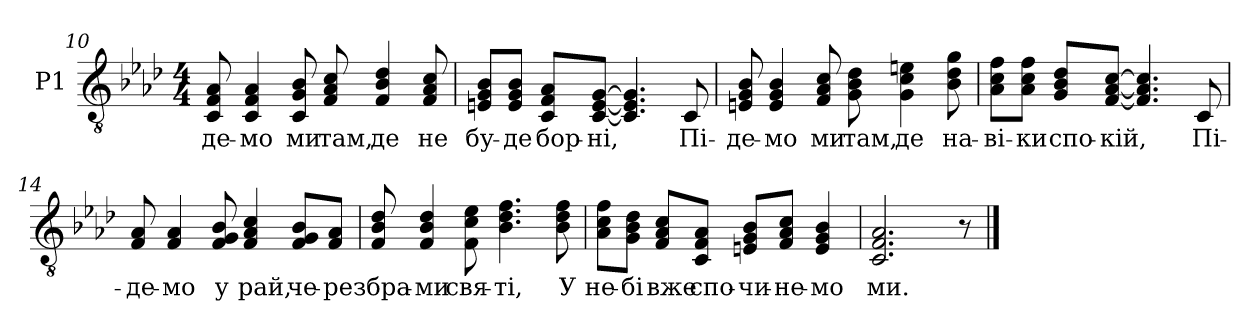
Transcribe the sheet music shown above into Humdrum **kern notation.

**kern	**text
*part1	*part1
*staff1	*staff1
*I"P1	*
*clefGv2	*
*ITrd7c12	*
*k[b-e-a-d-]	*
*A-:	*
*M4/4	*
=10	=10
!	!LO:LY:b:color=#000000
8CCi/ 8FFi 8AA-i	-де-
!	!LO:LY:b:color=#000000
4CCi/ 4FFi 4AA-i	-мо
!	!LO:LY:b:color=#000000
8CCi/ 8GGi 8BB-i	ми
!	!LO:LY:b:color=#000000
8FFi/ 8AA-i 8Ci	там,
!	!LO:LY:b:color=#000000
4FFi/ 4BB-i 4D-i	де
!	!LO:LY:b:color=#000000
8FFi/ 8AA-i 8Ci	не
=11	=11
!	!LO:LY:b:color=#000000
8EEni/ 8GGi/ 8BB-i/L	бу-
!	!LO:LY:b:color=#000000
8EEi/ 8GGi/ 8BB-i/J	-де
!	!LO:LY:b:color=#000000
8CCi/ 8FFi/ 8AA-i/L	бор-
!	!LO:LY:b:color=#000000
[<8CCi/ [<8EEi/ [>8GGi/J	-нi,
4.CCi/] 4.EEi] 4.GGi]	.
!	!LO:LY:b:color=#000000
8CCi/	Пi-
!!LO:LB:g=z
=12	=12
!	!LO:LY:b:color=#000000
8EEni/ 8GGi 8BB-i	-де-
!	!LO:LY:b:color=#000000
4EEi/ 4GGi 4BB-i	-мо
!	!LO:LY:b:color=#000000
8FFi/ 8AA-i 8Ci	ми
!	!LO:LY:b:color=#000000
8GGi\ 8BB-i 8D-i	там,
!	!LO:LY:b:color=#000000
4GGi\ 4Ci 4Eni	де
!	!LO:LY:b:color=#000000
8BB-i\ 8D-i 8Gi	на-
=13	=13
!	!LO:LY:b:color=#000000
8AA-i\ 8Ci\ 8Fi\L	-вi-
!	!LO:LY:b:color=#000000
8AA-i\ 8Ci\ 8Fi\J	-ки
!	!LO:LY:b:color=#000000
8GGi/ 8BB-i/ 8D-i/L	спо-
!	!LO:LY:b:color=#000000
[<8FFi/ [<8AA-i/ [>8Ci/J	-кiй,
4.FFi/] 4.AA-i] 4.Ci]	.
!	!LO:LY:b:color=#000000
8CCi/	Пi-
=14	=14
!	!LO:LY:b:color=#000000
8FFi/ 8AA-i	-де-
!	!LO:LY:b:color=#000000
4FFi/ 4AA-i	-мо
!	!LO:LY:b:color=#000000
8FFi/ 8GGi 8BB-i	у
!	!LO:LY:b:color=#000000
4FFi/ 4AA-i 4Ci	рай,
!	!LO:LY:b:color=#000000
8FFi/ 8GGi/ 8BB-i/L	че-
!	!LO:LY:b:color=#000000
8FFi/ 8AA-i/J	-рез
!!LO:LB:g=z
=15	=15
!	!LO:LY:b:color=#000000
8FFi/ 8BB-i 8D-i	бра-
!	!LO:LY:b:color=#000000
4FFi/ 4BB-i 4D-i	-ми
!	!LO:LY:b:color=#000000
8FFi\ 8Ci 8E-i	свя-
!	!LO:LY:b:color=#000000
4.BB-i\ 4.D-i 4.Fi	-тi,
!	!LO:LY:b:color=#000000
8BB-i\ 8D-i 8Fi	У
=16	=16
!	!LO:LY:b:color=#000000
8AA-i\ 8Ci\ 8Fi\L	не-
!	!LO:LY:b:color=#000000
8GGi\ 8BB-i\ 8D-i\J	-бi
!	!LO:LY:b:color=#000000
8FFi/ 8AA-i/ 8Ci/L	вже
!	!LO:LY:b:color=#000000
8CCi/ 8FFi/ 8AA-i/J	спо-
!	!LO:LY:b:color=#000000
8EEni/ 8GGi/ 8BB-i/L	-чи-
!	!LO:LY:b:color=#000000
8FFi/ 8AA-i/ 8Ci/J	-не-
!	!LO:LY:b:color=#000000
4EEi/ 4GGi 4BB-i	-мо
=17	=17
!	!LO:LY:b:color=#000000
2.CCi/ 2.FFi 2.AA-i	ми.
8r	.
==	==
*-	*-
